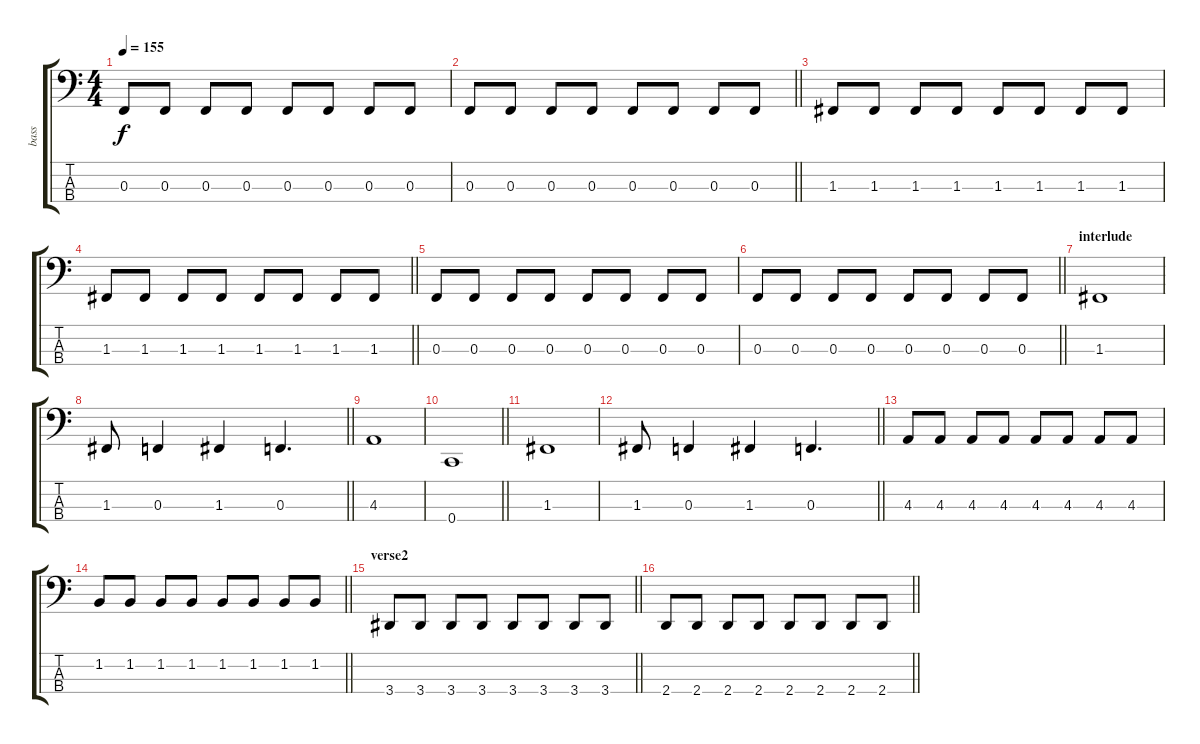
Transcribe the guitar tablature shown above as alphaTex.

\track ("bass" "bass") {instrument slapbass2}
\staff {score tabs}
\tuning (Eb2 Bb1 F1 C1) {hide}
\ts (4 4)
\tempo 155
\clef f4
\ks c
0.3.8{dy f} 0.3.8 0.3.8 0.3.8 0.3.8 0.3.8 0.3.8 0.3.8 |
\barLineRight lightlight
0.3.8 0.3.8 0.3.8 0.3.8 0.3.8 0.3.8 0.3.8 0.3.8 |
1.3.8 1.3.8 1.3.8 1.3.8 1.3.8 1.3.8 1.3.8 1.3.8 |
\barLineRight lightlight
1.3.8 1.3.8 1.3.8 1.3.8 1.3.8 1.3.8 1.3.8 1.3.8 |
0.3.8 0.3.8 0.3.8 0.3.8 0.3.8 0.3.8 0.3.8 0.3.8 |
\barLineRight lightlight
0.3.8 0.3.8 0.3.8 0.3.8 0.3.8 0.3.8 0.3.8 0.3.8 |
\section ("" "interlude")
1.3.1 |
\barLineRight lightlight
1.3.8 0.3.4 1.3.4 0.3.4{d} |
4.3.1 |
\barLineRight lightlight
0.4.1 |
1.3.1 |
\barLineRight lightlight
1.3.8 0.3.4 1.3.4 0.3.4{d} |
4.3.8 4.3.8 4.3.8 4.3.8 4.3.8 4.3.8 4.3.8 4.3.8 |
\barLineRight lightlight
1.2.8 1.2.8 1.2.8 1.2.8 1.2.8 1.2.8 1.2.8 1.2.8 |
\section ("" "verse2")
\barLineRight lightlight
3.4.8 3.4.8 3.4.8 3.4.8 3.4.8 3.4.8 3.4.8 3.4.8 |
\barLineRight lightlight
2.4.8 2.4.8 2.4.8 2.4.8 2.4.8 2.4.8 2.4.8 2.4.8
